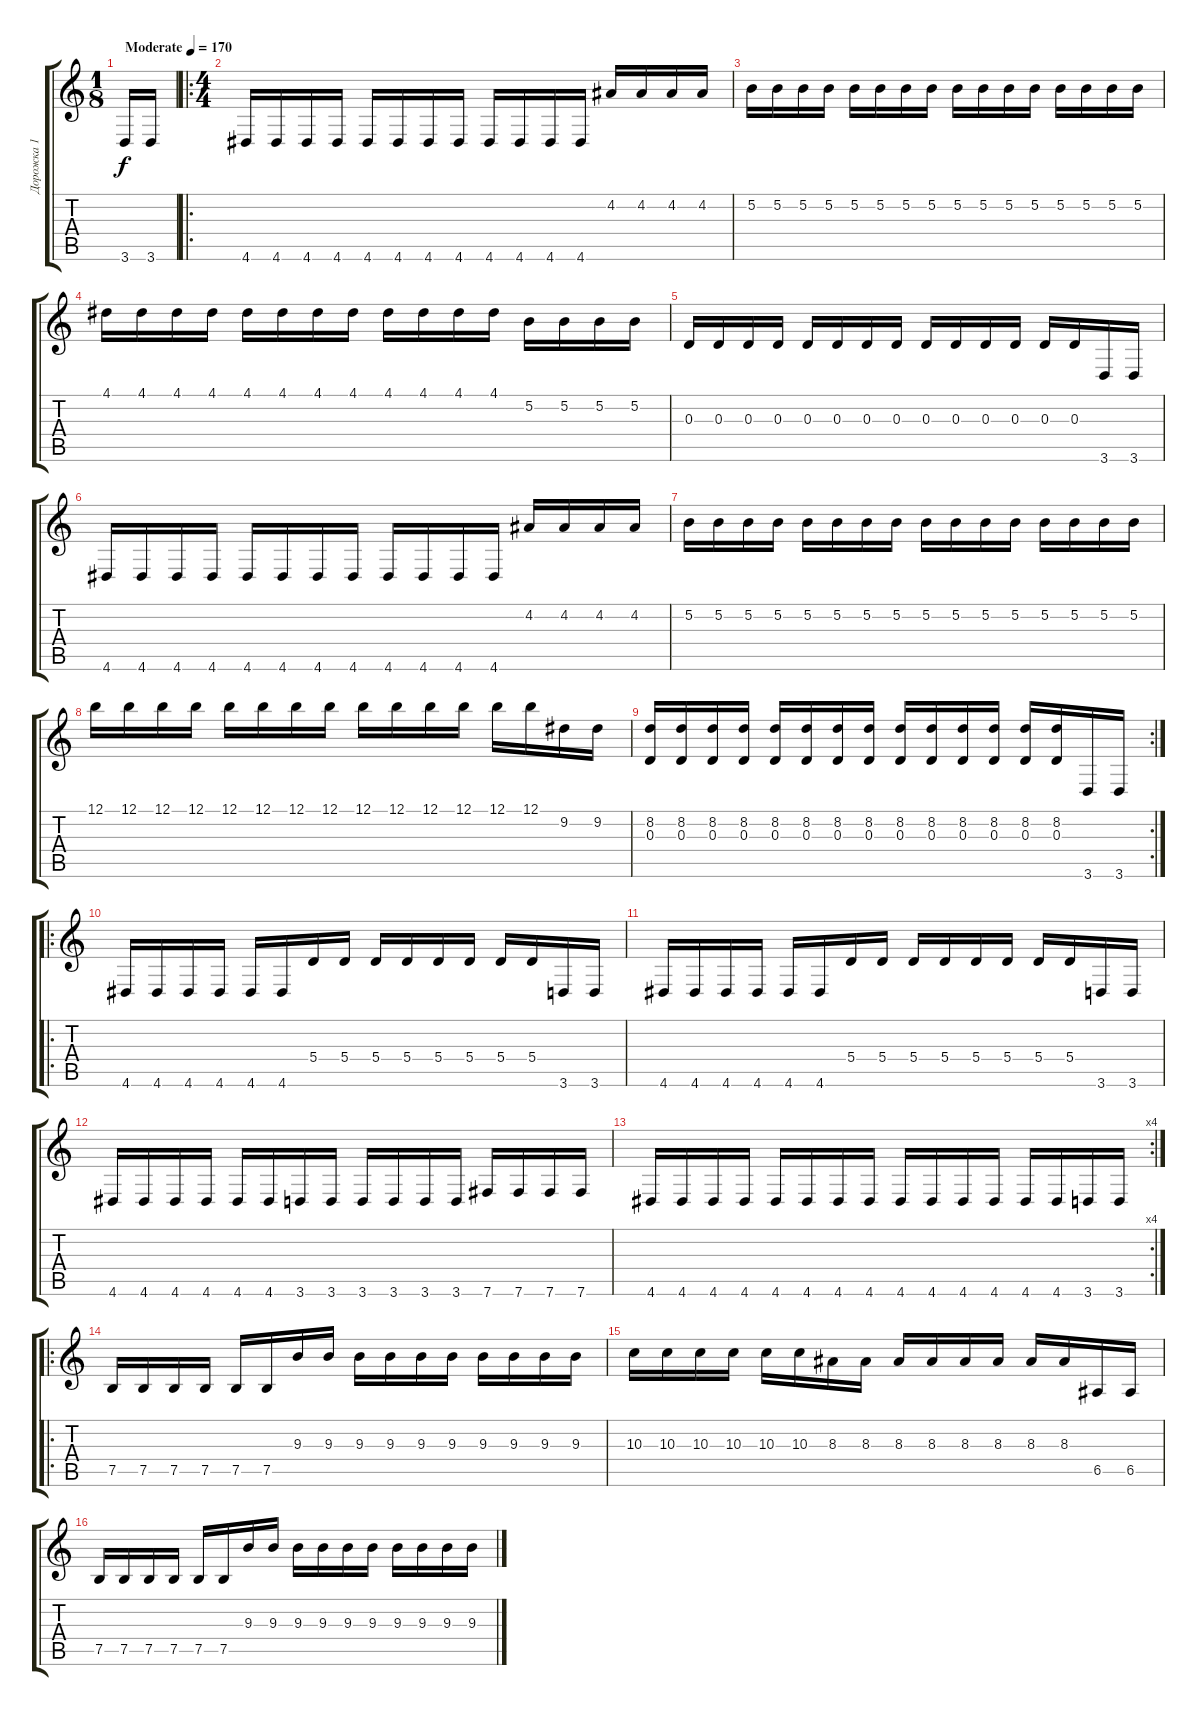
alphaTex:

\track ("Дорожка 1" "Дорожка 1") {instrument distortionguitar}
\staff {score tabs}
\tuning (B3 Gb3 D3 A2 E2 B1) {hide}
\ts (1 8)
\tempo (170 "Moderate")
\clef g2
\ks c
3.6.16{dy f instrument distortionguitar} 3.6.16 |
\ro
\ts (4 4)
4.6.16 4.6.16 4.6.16 4.6.16 4.6.16 4.6.16 4.6.16 4.6.16 4.6.16 4.6.16 4.6.16 4.6.16 4.2.16 4.2.16 4.2.16 4.2.16 |
5.2.16 5.2.16 5.2.16 5.2.16 5.2.16 5.2.16 5.2.16 5.2.16 5.2.16 5.2.16 5.2.16 5.2.16 5.2.16 5.2.16 5.2.16 5.2.16 |
4.1.16 4.1.16 4.1.16 4.1.16 4.1.16 4.1.16 4.1.16 4.1.16 4.1.16 4.1.16 4.1.16 4.1.16 5.2.16 5.2.16 5.2.16 5.2.16 |
0.3.16 0.3.16 0.3.16 0.3.16 0.3.16 0.3.16 0.3.16 0.3.16 0.3.16 0.3.16 0.3.16 0.3.16 0.3.16 0.3.16 3.6.16 3.6.16 |
4.6.16 4.6.16 4.6.16 4.6.16 4.6.16 4.6.16 4.6.16 4.6.16 4.6.16 4.6.16 4.6.16 4.6.16 4.2.16 4.2.16 4.2.16 4.2.16 |
5.2.16 5.2.16 5.2.16 5.2.16 5.2.16 5.2.16 5.2.16 5.2.16 5.2.16 5.2.16 5.2.16 5.2.16 5.2.16 5.2.16 5.2.16 5.2.16 |
12.1.16 12.1.16 12.1.16 12.1.16 12.1.16 12.1.16 12.1.16 12.1.16 12.1.16 12.1.16 12.1.16 12.1.16 12.1.16 12.1.16 9.2.16 9.2.16 |
\rc 2
(8.2 0.3).16 (8.2 0.3).16 (8.2 0.3).16 (8.2 0.3).16 (8.2 0.3).16 (8.2 0.3).16 (8.2 0.3).16 (8.2 0.3).16 (8.2 0.3).16 (8.2 0.3).16 (8.2 0.3).16 (8.2 0.3).16 (8.2 0.3).16 (8.2 0.3).16 3.6.16 3.6.16 |
\ro
4.6.16 4.6.16 4.6.16 4.6.16 4.6.16 4.6.16 5.4.16 5.4.16 5.4.16 5.4.16 5.4.16 5.4.16 5.4.16 5.4.16 3.6.16 3.6.16 |
4.6.16 4.6.16 4.6.16 4.6.16 4.6.16 4.6.16 5.4.16 5.4.16 5.4.16 5.4.16 5.4.16 5.4.16 5.4.16 5.4.16 3.6.16 3.6.16 |
4.6.16 4.6.16 4.6.16 4.6.16 4.6.16 4.6.16 3.6.16 3.6.16 3.6.16 3.6.16 3.6.16 3.6.16 7.6.16 7.6.16 7.6.16 7.6.16 |
\rc 4
4.6.16 4.6.16 4.6.16 4.6.16 4.6.16 4.6.16 4.6.16 4.6.16 4.6.16 4.6.16 4.6.16 4.6.16 4.6.16 4.6.16 3.6.16 3.6.16 |
\ro
7.5.16 7.5.16 7.5.16 7.5.16 7.5.16 7.5.16 9.3.16 9.3.16 9.3.16 9.3.16 9.3.16 9.3.16 9.3.16 9.3.16 9.3.16 9.3.16 |
10.3.16 10.3.16 10.3.16 10.3.16 10.3.16 10.3.16 8.3.16 8.3.16 8.3.16 8.3.16 8.3.16 8.3.16 8.3.16 8.3.16 6.5.16 6.5.16 |
7.5.16 7.5.16 7.5.16 7.5.16 7.5.16 7.5.16 9.3.16 9.3.16 9.3.16 9.3.16 9.3.16 9.3.16 9.3.16 9.3.16 9.3.16 9.3.16
